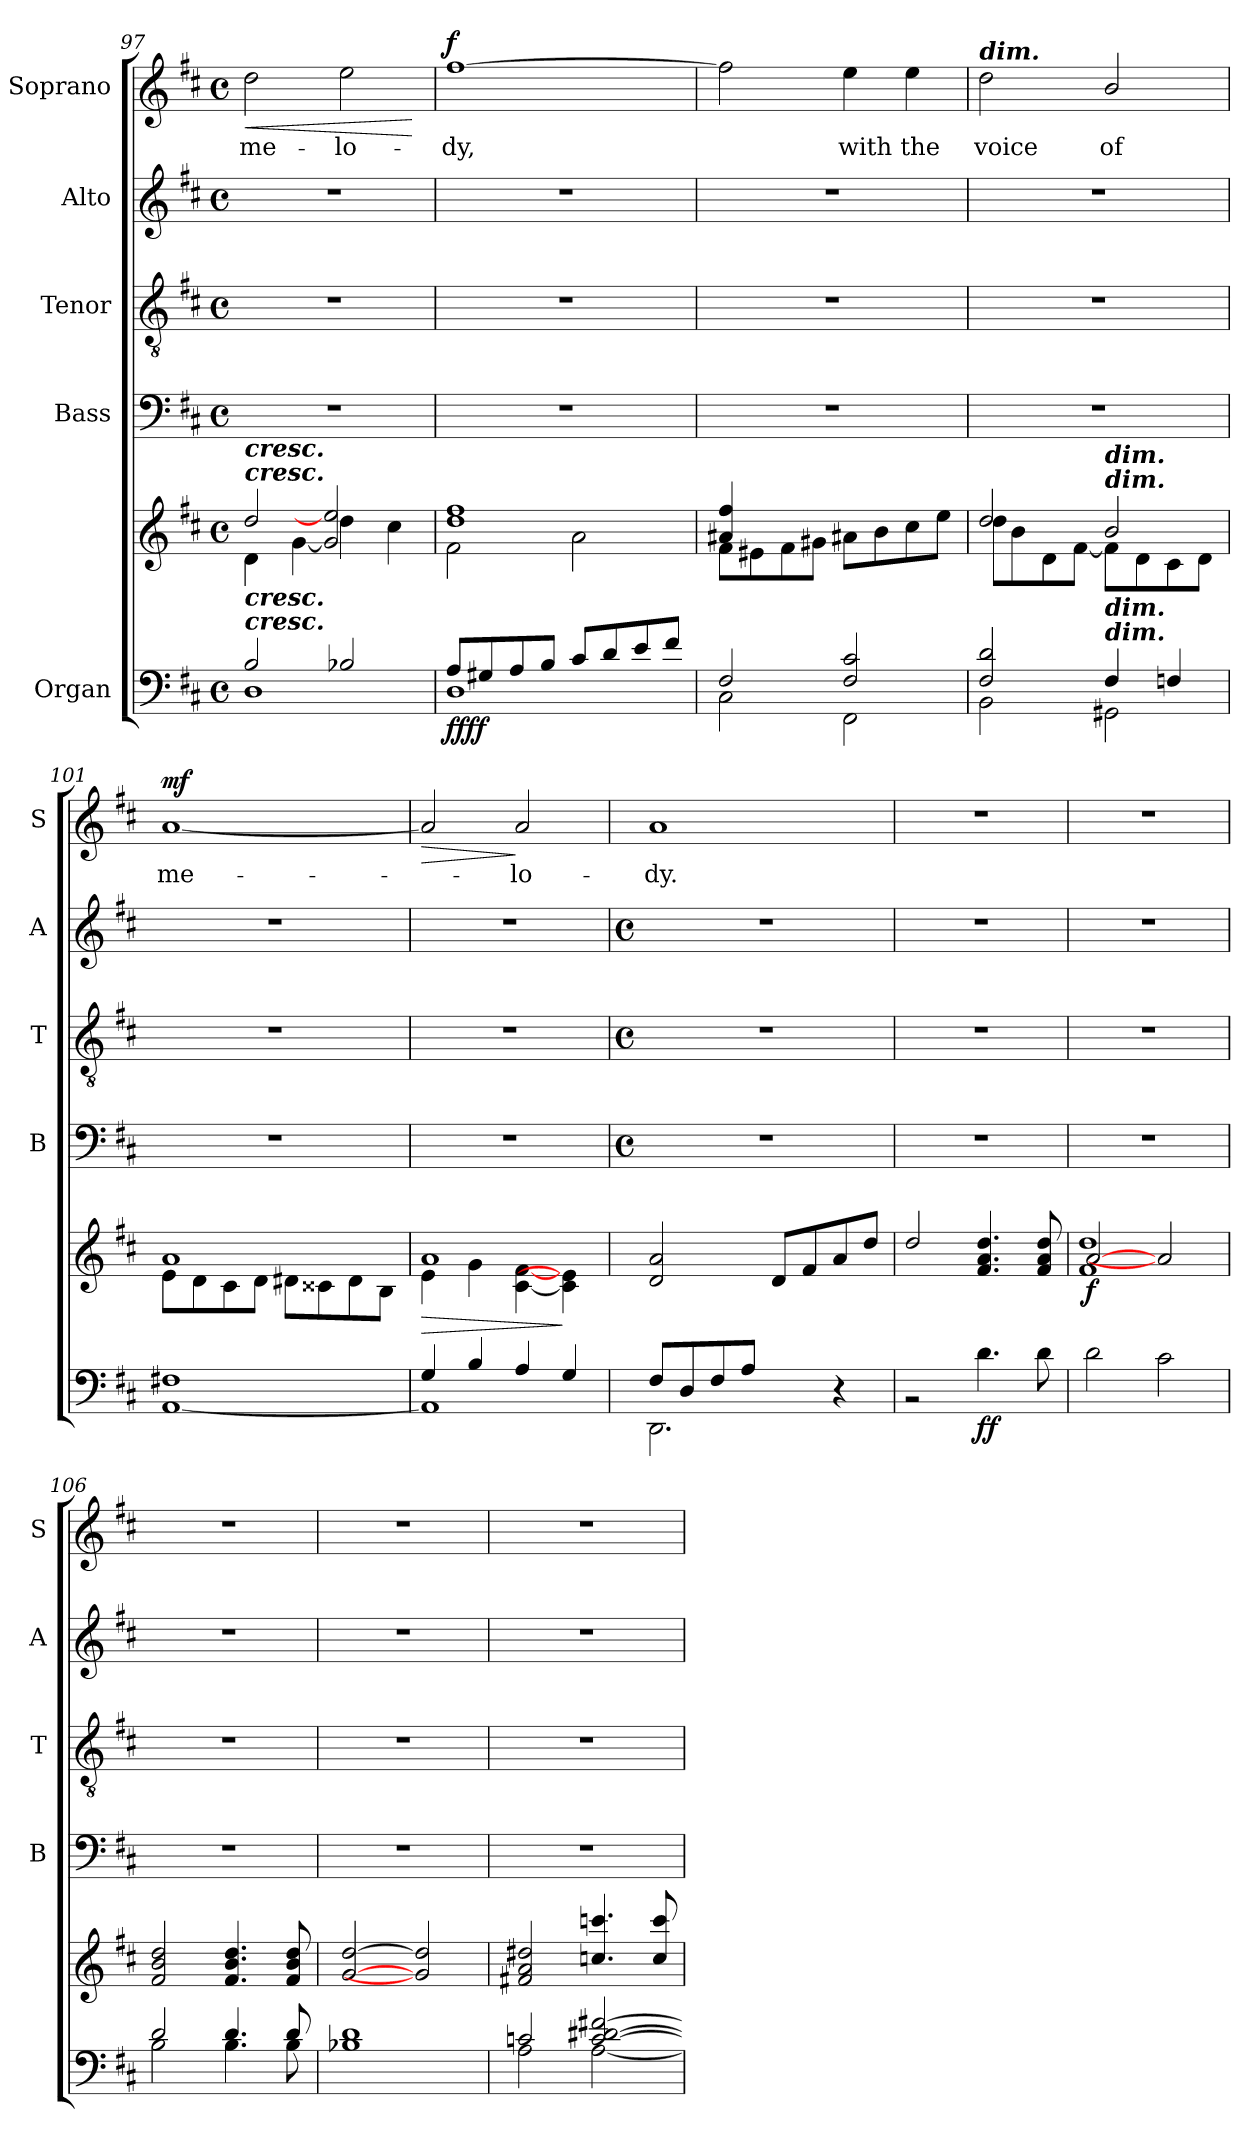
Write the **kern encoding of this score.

**kern	**kern	**dynam	**kern	**kern	**kern	**kern	**text	**dynam
*part5	*part5	*part5	*part4	*part3	*part2	*part1	*part1	*part1
*staff6	*staff5	*staff5/6	*staff4	*staff3	*staff2	*staff1	*staff1	*staff1
*I"Organ	*	*	*I"Bass	*I"Tenor	*I"Alto	*I"Soprano	*	*
*	*	*	*I'B	*I'T	*I'A	*I'S	*	*
*clefF4	*clefG2	*	*clefF4	*clefGv2	*clefG2	*clefG2	*	*
*k[f#c#]	*k[f#c#]	*	*k[f#c#]	*k[f#c#]	*k[f#c#]	*k[f#c#]	*	*
*D:	*D:	*	*D:	*D:	*D:	*D:	*	*
*M4/4	*M4/4	*	*M4/4	*M4/4	*M4/4	*M4/4	*	*
*met(c)	*met(c)	*	*met(c)	*met(c)	*met(c)	*met(c)	*	*
=97	=97	=97	=97	=97	=97	=97	=97	=97
*^	*^	*	*	*	*	*	*	*
!	!	!LO:TX:a:Bi:t=cresc.	!	!	!	!	!	!	!	!
!	!	!LO:TX:a:Bi:t=cresc.	!	!	!	!	!	!	!	!
!LO:TX:a:Bi:t=cresc.	!	!	!	!	!	!	!	!	!	!
!LO:TX:a:Bi:t=cresc.	!	!	!	!	!	!	!	!	!	!
!	!	!	!	!	!	!	!	!	!LO:LY:b	!LO:HP:b
2B/	1D\	2dd/	4d\	.	1r	1r	1r	2dd	me-	<
.	.	.	[4g\	.	.	.	.	.	.	.
!	!	!	!	!	!	!	!	!	!LO:LY:b	!
2B-X/	.	4dd\	2g/] 2ee/]	.	.	.	.	2ee	-lo-	.
.	.	4cc#\	.	.	.	.	.	.	.	.
*v	*v	*	*	*	*	*	*	*	*	*
*	*v	*v	*	*	*	*	*	*	*
.	.	.	.	.	.	.	.	[
=98	=98	=98	=98	=98	=98	=98	=98	=98
*^	*^	*	*	*	*	*	*	*
!	!	!	!	!LO:DY:b=2	!	!	!	!	!LO:LY:b	!
!	!	!	!	!LO:DY:n=1:b=2	!	!	!	!	!	!
!	!	!	!	!LO:DY:n=2:b	!	!	!	!	!	!
!	!	!	!	!LO:DY:n=3:b	!	!	!	!	!	!LO:DY:b
8A/L	1D\	1dd/ 1ff#/	2f#\	f f f f	1r	1r	1r	[1ff#	dy,	f
8G#X/	.	.	.	.	.	.	.	.	.	.
8A/	.	.	.	.	.	.	.	.	.	.
8B/J	.	.	.	.	.	.	.	.	.	.
8c#/L	.	.	2a\	.	.	.	.	.	.	.
8d/	.	.	.	.	.	.	.	.	.	.
8e/	.	.	.	.	.	.	.	.	.	.
8f#/J	.	.	.	.	.	.	.	.	.	.
=99	=99	=99	=99	=99	=99	=99	=99	=99	=99	=99
2F#/	2C#\	4a#X/ 4ff#/	8f#\L	.	1r	1r	1r	2ff#]	.	.
.	.	.	8e#X\	.	.	.	.	.	.	.
.	.	2.ryy	8f#\	.	.	.	.	.	.	.
.	.	.	8g#X\J	.	.	.	.	.	.	.
!	!	!	!	!	!	!	!	!	!LO:LY:b	!
2F#/ 2c#/	2FF#\	.	8a#X\L	.	.	.	.	4ee	with	.
.	.	.	8b\	.	.	.	.	.	.	.
!	!	!	!	!	!	!	!	!	!LO:LY:b	!
.	.	.	8cc#\	.	.	.	.	4ee	the	.
.	.	.	8ee\J	.	.	.	.	.	.	.
=100	=100	=100	=100	=100	=100	=100	=100	=100	=100	=100
!	!	!	!	!	!	!	!	!LO:TX:a:Bi:t=dim.	!	!
!	!	!	!	!	!	!	!	!	!LO:LY:b	!
2F#/ 2d/	2BB\	2dd/	8dd\L	.	1r	1r	1r	2dd	voice	.
.	.	.	8b\	.	.	.	.	.	.	.
.	.	.	8d\	.	.	.	.	.	.	.
.	.	.	[8f#\J	.	.	.	.	.	.	.
!	!	!LO:TX:a:Bi:t=dim.	!	!	!	!	!	!	!	!
!	!	!LO:TX:a:Bi:t=dim.	!	!	!	!	!	!	!	!
!LO:TX:a:Bi:t=dim.	!	!	!	!	!	!	!	!	!	!
!LO:TX:a:Bi:t=dim.	!	!	!	!	!	!	!	!	!	!
!	!	!	!	!	!	!	!	!	!LO:LY:b	!
4F#/	2GG#X\	2b/	8f#\L]	.	.	.	.	2b/	of	.
.	.	.	8d\	.	.	.	.	.	.	.
4Fn/	.	.	8c#\	.	.	.	.	.	.	.
.	.	.	8d\J	.	.	.	.	.	.	.
=101	=101	=101	=101	=101	=101	=101	=101	=101	=101	=101
!	!	!	!	!LO:DY:b=2	!	!	!	!	!LO:LY:b	!
!	!	!	!	!LO:DY:n=1:b=2	!	!	!	!	!	!
!	!	!	!	!LO:DY:n=2:b	!	!	!	!	!	!
!	!	!	!	!LO:DY:n=3:b	!	!	!	!	!	!LO:DY:b
1F#X/	[1AA\	1a/	8e\L	mf mf mf mf	1r	1r	1r	[1a	me-	mf
.	.	.	8d\	.	.	.	.	.	.	.
.	.	.	8c#\	.	.	.	.	.	.	.
.	.	.	8d\J	.	.	.	.	.	.	.
.	.	.	8d#X\L	.	.	.	.	.	.	.
.	.	.	8c##X\	.	.	.	.	.	.	.
.	.	.	8d#\	.	.	.	.	.	.	.
.	.	.	8B\J	.	.	.	.	.	.	.
=102	=102	=102	=102	=102	=102	=102	=102	=102	=102	=102
!	!	!	!	!LO:HP:b	!	!	!	!	!	!LO:HP:b
4G/	1AA\]	1a/	4e\	>	1r	1r	1r	2a]	.	>
4B/	.	.	4g\	.	.	.	.	.	.	.
!	!	!	!	!	!	!	!	!	!LO:LY:b	!
4A/	.	.	[4c#\ [4f#\	.	.	.	.	2a	lo-	]
4G/	.	.	4c#\] 4e\]	]	.	.	.	.	.	.
!!LO:LB:g=z
=103	=103	=103	=103	=103	=103	=103	=103	=103	=103	=103
*	*	*	*	*	*M4/4	*M4/4	*M4/4	*	*	*
*	*	*	*	*	*met(c)	*met(c)	*met(c)	*	*	*
!	!	!	!	!	!	!	!	!	!LO:LY:b	!
8F#/L	2.DD\	2d 2a	1ryy	.	1r	1r	1r	1a	-dy.	.
8D/	.	.	.	.	.	.	.	.	.	.
8F#/	.	.	.	.	.	.	.	.	.	.
8A/J	.	.	.	.	.	.	.	.	.	.
2ryy	.	8dL	.	.	.	.	.	.	.	.
.	.	8f#	.	.	.	.	.	.	.	.
.	4r	8a	.	.	.	.	.	.	.	.
.	.	8ddJ	.	.	.	.	.	.	.	.
=104	=104	=104	=104	=104	=104	=104	=104	=104	=104	=104
1ryy	2r	2dd	1ryy	.	1r	1r	1r	1r	.	.
!	!	!	!	!LO:DY:b=2	!	!	!	!	!	!
!	!	!	!	!LO:DY:n=1:b	!	!	!	!	!	!
.	4.d\	4.f# 4.a 4.dd	.	f f	.	.	.	.	.	.
.	8d\	8f# 8a 8dd	.	.	.	.	.	.	.	.
=105	=105	=105	=105	=105	=105	=105	=105	=105	=105	=105
!	!	!	!	!LO:DY:b	!	!	!	!	!	!
1ryy	2d\	[2a	1f#\ 1dd\	f	1r	1r	1r	1r	.	.
.	2c#\	2a#]	.	.	.	.	.	.	.	.
=106	=106	=106	=106	=106	=106	=106	=106	=106	=106	=106
2d/	2B\	2f# 2b 2dd	1ryy	.	1r	1r	1r	1r	.	.
4.d/	4.B\	4.f# 4.b 4.dd	.	.	.	.	.	.	.	.
8d/	8B\	8f# 8b 8dd	.	.	.	.	.	.	.	.
=107	=107	=107	=107	=107	=107	=107	=107	=107	=107	=107
1d/	1B-X\	[2g [2dd	1ryy	.	1r	1r	1r	1r	.	.
.	.	2g#] 2dd]	.	.	.	.	.	.	.	.
=108	=108	=108	=108	=108	=108	=108	=108	=108	=108	=108
2cn/	2A\	2f#X 2a 2dd#X	1ryy	.	1r	1r	1r	1r	.	.
[2c/ [2d#X/ [2f#X/	[2A\	4.ccn 4.cccn	.	.	.	.	.	.	.	.
.	.	8cc 8ccc	.	.	.	.	.	.	.	.
*v	*v	*	*	*	*	*	*	*	*	*
*	*v	*v	*	*	*	*	*	*	*
=	=	=	=	=	=	=	=	=
*-	*-	*-	*-	*-	*-	*-	*-	*-
